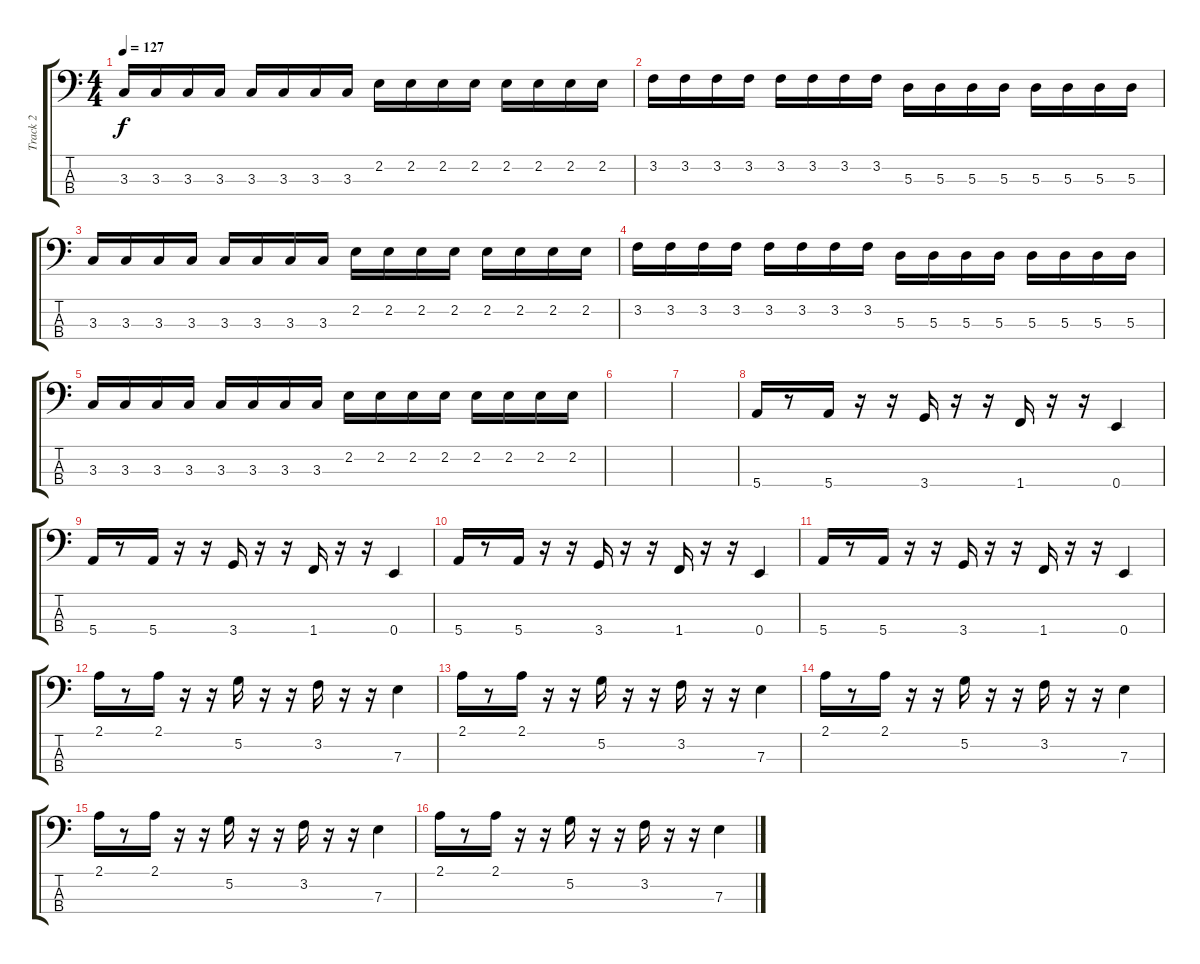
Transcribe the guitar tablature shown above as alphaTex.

\track ("Track 2" "Track 2") {instrument electricbasspick}
\staff {score tabs}
\tuning (G2 D2 A1 E1) {hide}
\ts (4 4)
\tempo 127
\clef f4
\ks c
3.3.16{dy f} 3.3.16 3.3.16 3.3.16 3.3.16 3.3.16 3.3.16 3.3.16 2.2.16 2.2.16 2.2.16 2.2.16 2.2.16 2.2.16 2.2.16 2.2.16 |
3.2.16 3.2.16 3.2.16 3.2.16 3.2.16 3.2.16 3.2.16 3.2.16 5.3.16 5.3.16 5.3.16 5.3.16 5.3.16 5.3.16 5.3.16 5.3.16 |
3.3.16 3.3.16 3.3.16 3.3.16 3.3.16 3.3.16 3.3.16 3.3.16 2.2.16 2.2.16 2.2.16 2.2.16 2.2.16 2.2.16 2.2.16 2.2.16 |
3.2.16 3.2.16 3.2.16 3.2.16 3.2.16 3.2.16 3.2.16 3.2.16 5.3.16 5.3.16 5.3.16 5.3.16 5.3.16 5.3.16 5.3.16 5.3.16 |
3.3.16 3.3.16 3.3.16 3.3.16 3.3.16 3.3.16 3.3.16 3.3.16 2.2.16 2.2.16 2.2.16 2.2.16 2.2.16 2.2.16 2.2.16 2.2.16 |
|
|
5.4.16 r.8 5.4.16 r.16 r.16 3.4.16 r.16 r.16 1.4.16 r.16 r.16 0.4.4 |
5.4.16 r.8 5.4.16 r.16 r.16 3.4.16 r.16 r.16 1.4.16 r.16 r.16 0.4.4 |
5.4.16 r.8 5.4.16 r.16 r.16 3.4.16 r.16 r.16 1.4.16 r.16 r.16 0.4.4 |
5.4.16 r.8 5.4.16 r.16 r.16 3.4.16 r.16 r.16 1.4.16 r.16 r.16 0.4.4 |
2.1.16 r.8 2.1.16 r.16 r.16 5.2.16 r.16 r.16 3.2.16 r.16 r.16 7.3.4 |
2.1.16 r.8 2.1.16 r.16 r.16 5.2.16 r.16 r.16 3.2.16 r.16 r.16 7.3.4 |
2.1.16 r.8 2.1.16 r.16 r.16 5.2.16 r.16 r.16 3.2.16 r.16 r.16 7.3.4 |
2.1.16 r.8 2.1.16 r.16 r.16 5.2.16 r.16 r.16 3.2.16 r.16 r.16 7.3.4 |
2.1.16 r.8 2.1.16 r.16 r.16 5.2.16 r.16 r.16 3.2.16 r.16 r.16 7.3.4
